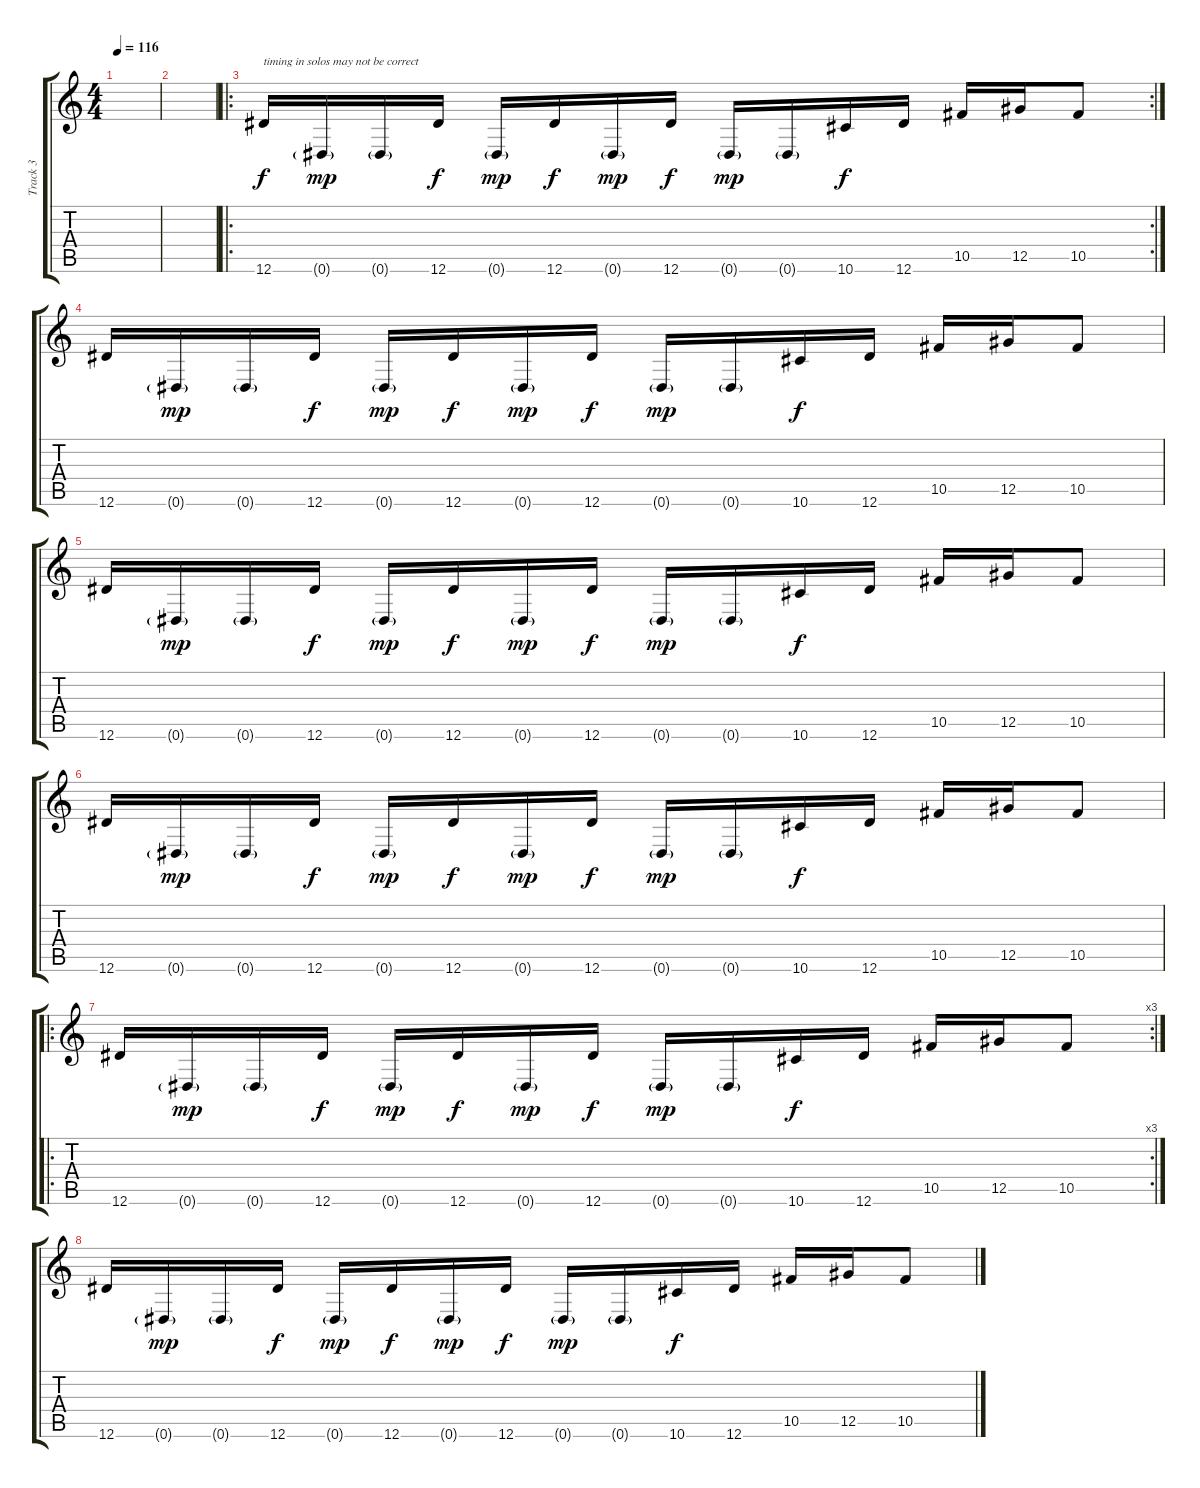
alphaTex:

\track ("Track 3" "Track 3") {instrument distortionguitar}
\staff {score tabs}
\tuning (Eb4 Bb3 Gb3 Db3 Ab2 Eb2) {hide}
\ts (4 4)
\tempo 116
\clef g2
\ks c
|
|
\ro
\rc 2
12.6.16{txt "timing in solos may not be correct"} 0.6{g}.16{dy mp} 0.6{g}.16 12.6.16{dy f} 0.6{g}.16{dy mp} 12.6.16{dy f} 0.6{g}.16{dy mp} 12.6.16{dy f} 0.6{g}.16{dy mp} 0.6{g}.16 10.6.16{dy f} 12.6.16 10.5.16 12.5.16 10.5.8 |
12.6.16 0.6{g}.16{dy mp} 0.6{g}.16 12.6.16{dy f} 0.6{g}.16{dy mp} 12.6.16{dy f} 0.6{g}.16{dy mp} 12.6.16{dy f} 0.6{g}.16{dy mp} 0.6{g}.16 10.6.16{dy f} 12.6.16 10.5.16 12.5.16 10.5.8 |
12.6.16 0.6{g}.16{dy mp} 0.6{g}.16 12.6.16{dy f} 0.6{g}.16{dy mp} 12.6.16{dy f} 0.6{g}.16{dy mp} 12.6.16{dy f} 0.6{g}.16{dy mp} 0.6{g}.16 10.6.16{dy f} 12.6.16 10.5.16 12.5.16 10.5.8 |
12.6.16 0.6{g}.16{dy mp} 0.6{g}.16 12.6.16{dy f} 0.6{g}.16{dy mp} 12.6.16{dy f} 0.6{g}.16{dy mp} 12.6.16{dy f} 0.6{g}.16{dy mp} 0.6{g}.16 10.6.16{dy f} 12.6.16 10.5.16 12.5.16 10.5.8 |
\ro
\rc 3
12.6.16 0.6{g}.16{dy mp} 0.6{g}.16 12.6.16{dy f} 0.6{g}.16{dy mp} 12.6.16{dy f} 0.6{g}.16{dy mp} 12.6.16{dy f} 0.6{g}.16{dy mp} 0.6{g}.16 10.6.16{dy f} 12.6.16 10.5.16 12.5.16 10.5.8 |
12.6.16 0.6{g}.16{dy mp} 0.6{g}.16 12.6.16{dy f} 0.6{g}.16{dy mp} 12.6.16{dy f} 0.6{g}.16{dy mp} 12.6.16{dy f} 0.6{g}.16{dy mp} 0.6{g}.16 10.6.16{dy f} 12.6.16 10.5.16 12.5.16 10.5.8
